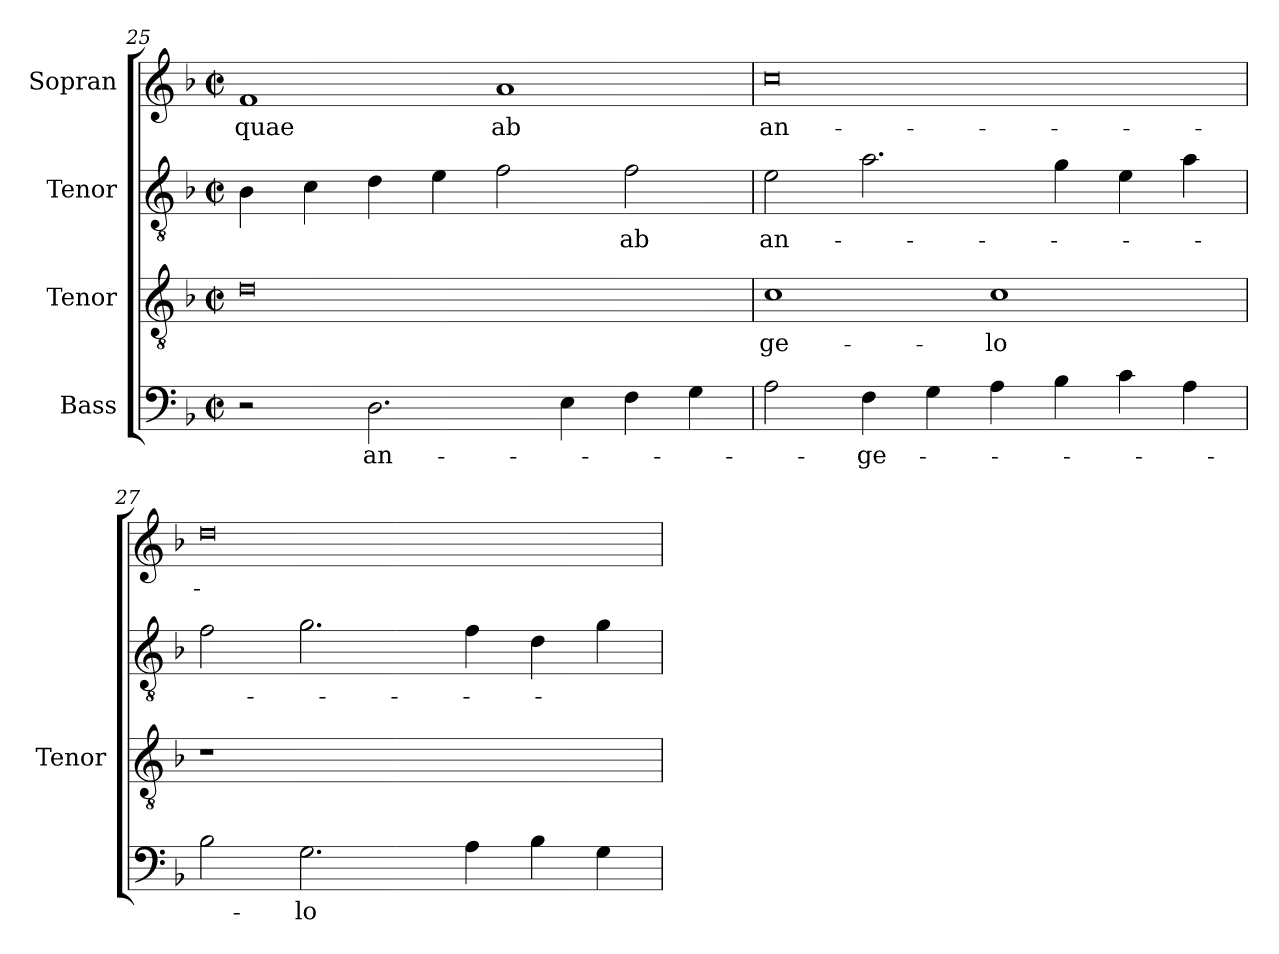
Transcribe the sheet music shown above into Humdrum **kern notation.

**kern	**text	**kern	**text	**kern	**text	**kern	**text
*part4	*part4	*part3	*part3	*part2	*part2	*part1	*part1
*staff4	*staff4	*staff3	*staff3	*staff2	*staff2	*staff1	*staff1
*I"Bass	*	*I"Tenor	*	*I"Tenor	*	*I"Sopran	*
*	*	*I'Tenor	*	*	*	*	*
*clefF4	*	*clefGv2	*	*clefGv2	*	*clefG2	*
*	*	*ITrd7c12	*	*ITrd7c12	*	*	*
*k[b-]	*	*k[b-]	*	*k[b-]	*	*k[b-]	*
*F:	*	*F:	*	*F:	*	*F:	*
*M2/2	*	*M2/2	*	*M2/2	*	*M2/2	*
*met(c|)	*	*met(c|)	*	*met(c|)	*	*met(c|)	*
=25	=25	=25	=25	=25	=25	=25	=25
!	!	!	!	!	!	!	!LO:LY:b:color=#000000
2r	.	0Di	.	4BB-i\	.	1fi	quae
.	.	.	.	4Ci\	.	.	.
!	!LO:LY:b:color=#000000	!	!	!	!	!	!
2.Di\	an-	.	.	4Di\	.	.	.
.	.	.	.	4Ei\	.	.	.
!	!	!	!	!	!	!	!LO:LY:b:color=#000000
.	.	.	.	2Fi\	.	1ai	ab
4Ei\	.	.	.	.	.	.	.
!	!	!	!	!	!LO:LY:b:color=#000000	!	!
4Fi\	.	.	.	2Fi\	ab	.	.
4Gi\	.	.	.	.	.	.	.
=26	=26	=26	=26	=26	=26	=26	=26
!	!	!	!LO:LY:b:color=#000000	!	!	!	!
!	!	!	!	!	!LO:LY:b:color=#000000	!	!
!	!	!	!	!	!	!	!LO:LY:b:color=#000000
2Ai\	.	1Ci	-ge-	2Ei\	an-	0cci	an-
!	!LO:LY:b:color=#000000	!	!	!	!	!	!
4Fi\	-ge-	.	.	2.Ai\	.	.	.
4Gi\	.	.	.	.	.	.	.
!	!	!	!LO:LY:b:color=#000000	!	!	!	!
4Ai\	.	1Ci	-lo	.	.	.	.
4B-i\	.	.	.	4Gi\	.	.	.
4ci\	.	.	.	4Ei\	.	.	.
4Ai\	.	.	.	4Ai\	.	.	.
=27	=27	=27	=27	=27	=27	=27	=27
!	!	!LO:N:vis=1	!	!	!	!	!
2B-i\	.	1r	.	2Fi\	.	0ddi	.
!	!LO:LY:b:color=#000000	!	!	!	!	!	!
2.Gi\	-lo	.	.	2.Gi\	.	.	.
.	.	1ryy	.	.	.	.	.
4Ai\	.	.	.	4Fi\	.	.	.
4B-i\	.	.	.	4Di\	.	.	.
4Gi\	.	.	.	4Gi\	.	.	.
=	=	=	=	=	=	=	=
*-	*-	*-	*-	*-	*-	*-	*-
